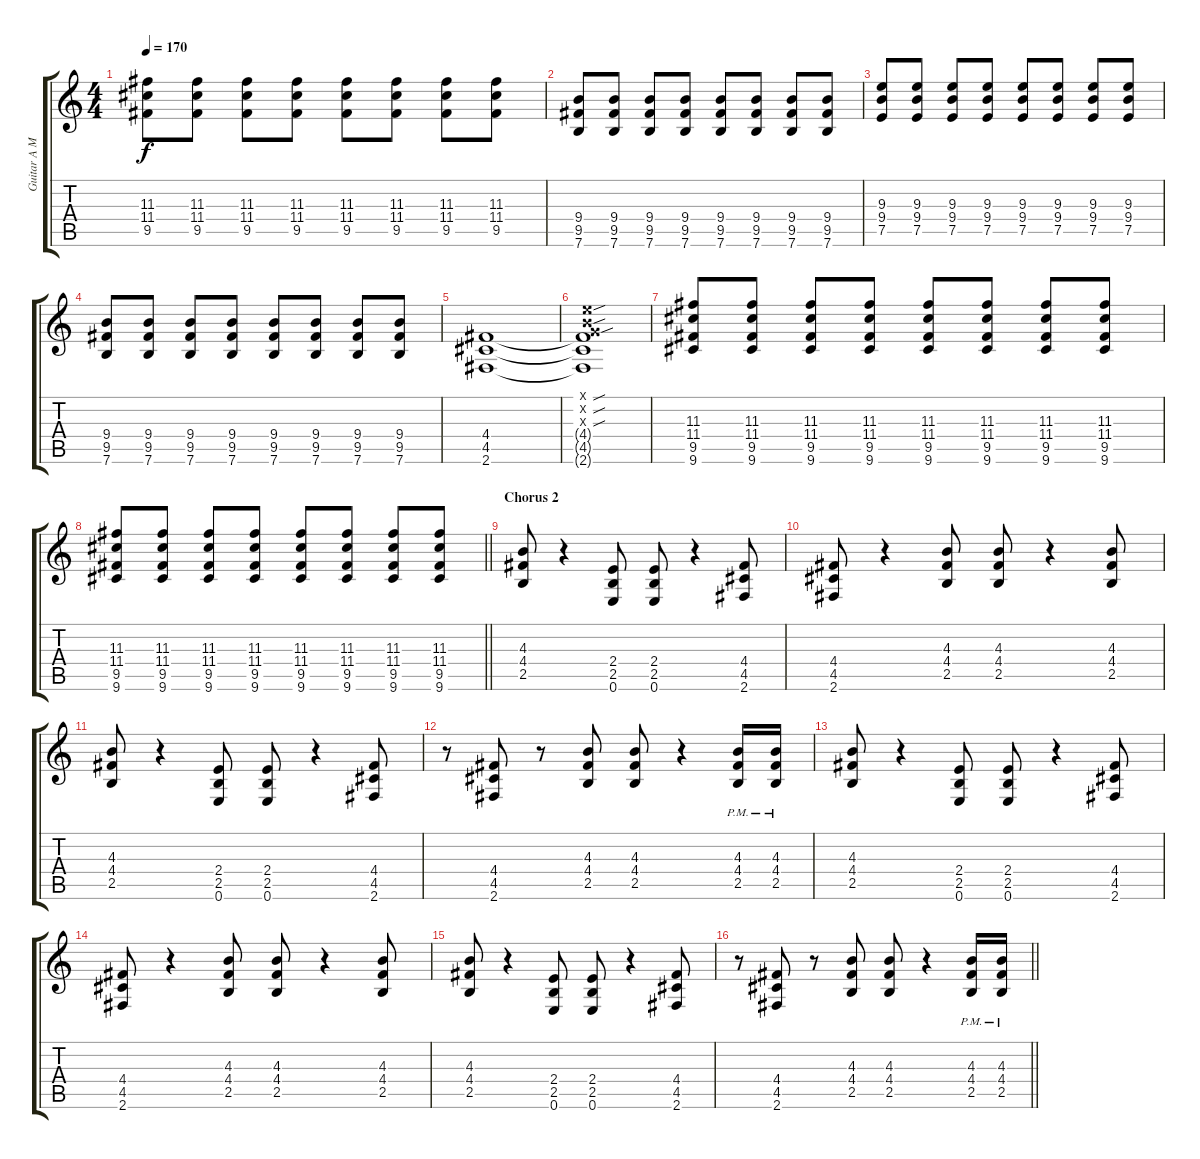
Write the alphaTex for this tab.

\track ("Guitar A Mathias Farm" "Guitar A M") {instrument distortionguitar}
\staff {score tabs}
\tuning (E4 B3 G3 D3 A2 E2) {hide}
\ts (4 4)
\tempo 170
\clef g2
\ks c
(11.3 11.4 9.5).8{dy f} (11.3 11.4 9.5).8 (11.3 11.4 9.5).8 (11.3 11.4 9.5).8 (11.3 11.4 9.5).8 (11.3 11.4 9.5).8 (11.3 11.4 9.5).8 (11.3 11.4 9.5).8 |
(9.4 9.5 7.6).8 (9.4 9.5 7.6).8 (9.4 9.5 7.6).8 (9.4 9.5 7.6).8 (9.4 9.5 7.6).8 (9.4 9.5 7.6).8 (9.4 9.5 7.6).8 (9.4 9.5 7.6).8 |
(9.3 9.4 7.5).8 (9.3 9.4 7.5).8 (9.3 9.4 7.5).8 (9.3 9.4 7.5).8 (9.3 9.4 7.5).8 (9.3 9.4 7.5).8 (9.3 9.4 7.5).8 (9.3 9.4 7.5).8 |
(9.4 9.5 7.6).8 (9.4 9.5 7.6).8 (9.4 9.5 7.6).8 (9.4 9.5 7.6).8 (9.4 9.5 7.6).8 (9.4 9.5 7.6).8 (9.4 9.5 7.6).8 (9.4 9.5 7.6).8 |
(4.4 4.5 2.6).1 |
(0.1{sou x} 0.2{sou x} 0.3{sou x} 4.4{t} 4.5{t} 2.6{t}).1 |
(11.3 11.4 9.5 9.6).8 (11.3 11.4 9.5 9.6).8 (11.3 11.4 9.5 9.6).8 (11.3 11.4 9.5 9.6).8 (11.3 11.4 9.5 9.6).8 (11.3 11.4 9.5 9.6).8 (11.3 11.4 9.5 9.6).8 (11.3 11.4 9.5 9.6).8 |
\barLineRight lightlight
(11.3 11.4 9.5 9.6).8 (11.3 11.4 9.5 9.6).8 (11.3 11.4 9.5 9.6).8 (11.3 11.4 9.5 9.6).8 (11.3 11.4 9.5 9.6).8 (11.3 11.4 9.5 9.6).8 (11.3 11.4 9.5 9.6).8 (11.3 11.4 9.5 9.6).8 |
\section ("" "Chorus 2")
(4.3 4.4 2.5).8 r.4 (2.4 2.5 0.6).8 (2.4 2.5 0.6).8 r.4 (4.4 4.5 2.6).8 |
(4.4 4.5 2.6).8 r.4 (4.3 4.4 2.5).8 (4.3 4.4 2.5).8 r.4 (4.3 4.4 2.5).8 |
(4.3 4.4 2.5).8 r.4 (2.4 2.5 0.6).8 (2.4 2.5 0.6).8 r.4 (4.4 4.5 2.6).8 |
r.8 (4.4 4.5 2.6).8 r.8 (4.3 4.4 2.5).8 (4.3 4.4 2.5).8 r.4 (4.3{pm} 4.4{pm} 2.5{pm}).16 (4.3{pm} 4.4{pm} 2.5{pm}).16 |
(4.3 4.4 2.5).8 r.4 (2.4 2.5 0.6).8 (2.4 2.5 0.6).8 r.4 (4.4 4.5 2.6).8 |
(4.4 4.5 2.6).8 r.4 (4.3 4.4 2.5).8 (4.3 4.4 2.5).8 r.4 (4.3 4.4 2.5).8 |
(4.3 4.4 2.5).8 r.4 (2.4 2.5 0.6).8 (2.4 2.5 0.6).8 r.4 (4.4 4.5 2.6).8 |
\barLineRight lightlight
r.8 (4.4 4.5 2.6).8 r.8 (4.3 4.4 2.5).8 (4.3 4.4 2.5).8 r.4 (4.3{pm} 4.4{pm} 2.5{pm}).16 (4.3{pm} 4.4{pm} 2.5{pm}).16
